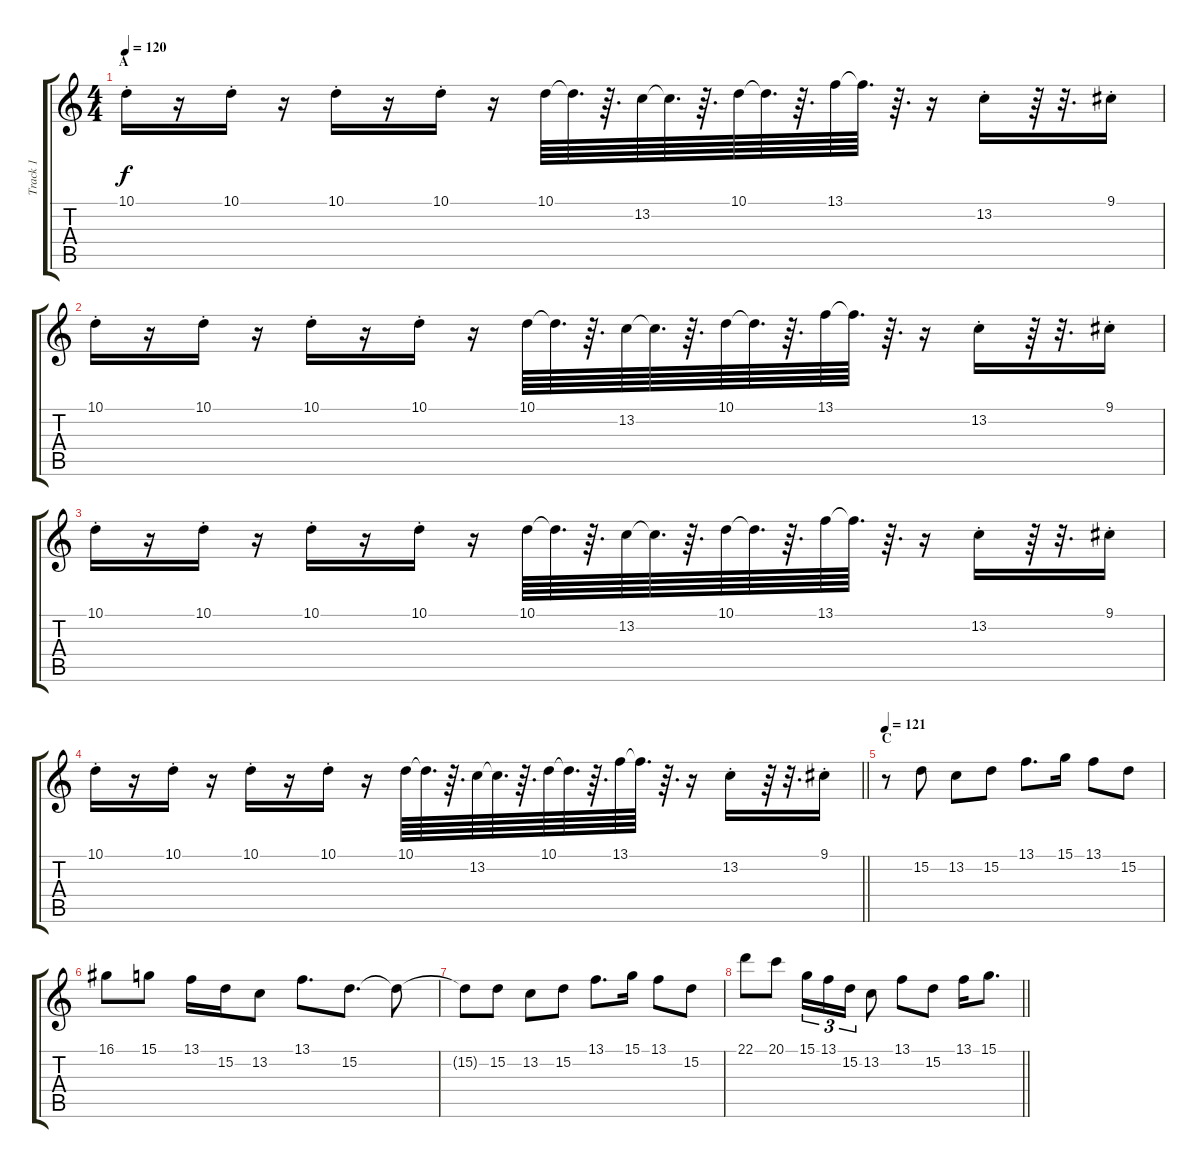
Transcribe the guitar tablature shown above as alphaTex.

\track ("Track 1" "Track 1") {instrument piccolo}
\staff {score tabs}
\tuning (E4 B3 G3 D3 A2 E2) {hide}
\ts (4 4)
\section ("" "A")
\tempo 120
\clef g2
\ks c
10.1{st}.16{dy f} r.16 10.1{st}.16 r.16 10.1{st}.16 r.16 10.1{st}.16 r.16 10.1.64 10.1{t}.64{d} r.64{d} 13.2.64 13.2{t}.64{d} r.64{d} 10.1.64 10.1{t}.64{d} r.64{d} 13.1.64 13.1{t}.64{d} r.64{d} r.16 13.2{st}.16 r.64 r.32{d} 9.1{st}.16 |
10.1{st}.16 r.16 10.1{st}.16 r.16 10.1{st}.16 r.16 10.1{st}.16 r.16 10.1.64 10.1{t}.64{d} r.64{d} 13.2.64 13.2{t}.64{d} r.64{d} 10.1.64 10.1{t}.64{d} r.64{d} 13.1.64 13.1{t}.64{d} r.64{d} r.16 13.2{st}.16 r.64 r.32{d} 9.1{st}.16 |
10.1{st}.16 r.16 10.1{st}.16 r.16 10.1{st}.16 r.16 10.1{st}.16 r.16 10.1.64 10.1{t}.64{d} r.64{d} 13.2.64 13.2{t}.64{d} r.64{d} 10.1.64 10.1{t}.64{d} r.64{d} 13.1.64 13.1{t}.64{d} r.64{d} r.16 13.2{st}.16 r.64 r.32{d} 9.1{st}.16 |
\barLineRight lightlight
10.1{st}.16 r.16 10.1{st}.16 r.16 10.1{st}.16 r.16 10.1{st}.16 r.16 10.1.64 10.1{t}.64{d} r.64{d} 13.2.64 13.2{t}.64{d} r.64{d} 10.1.64 10.1{t}.64{d} r.64{d} 13.1.64 13.1{t}.64{d} r.64{d} r.16 13.2{st}.16 r.64 r.32{d} 9.1{st}.16 |
\section ("" "C")
\tempo 121
r.8 15.2.8 13.2.8 15.2.8 13.1.8{d} 15.1.16 13.1.8 15.2.8 |
16.1.8 15.1.8 13.1.16 15.2.16 13.2.8 13.1.8{d} 15.2.8{d} 15.2{t}.8 |
15.2{t}.8 15.2.8 13.2.8 15.2.8 13.1.8{d} 15.1.16 13.1.8 15.2.8 |
\barLineRight lightlight
22.1.8 20.1.8 15.1.16{tu (3 2)} 13.1.16{tu (3 2)} 15.2.16{tu (3 2)} 13.2.8 13.1.8 15.2.8 13.1.16 15.1.8{d}
